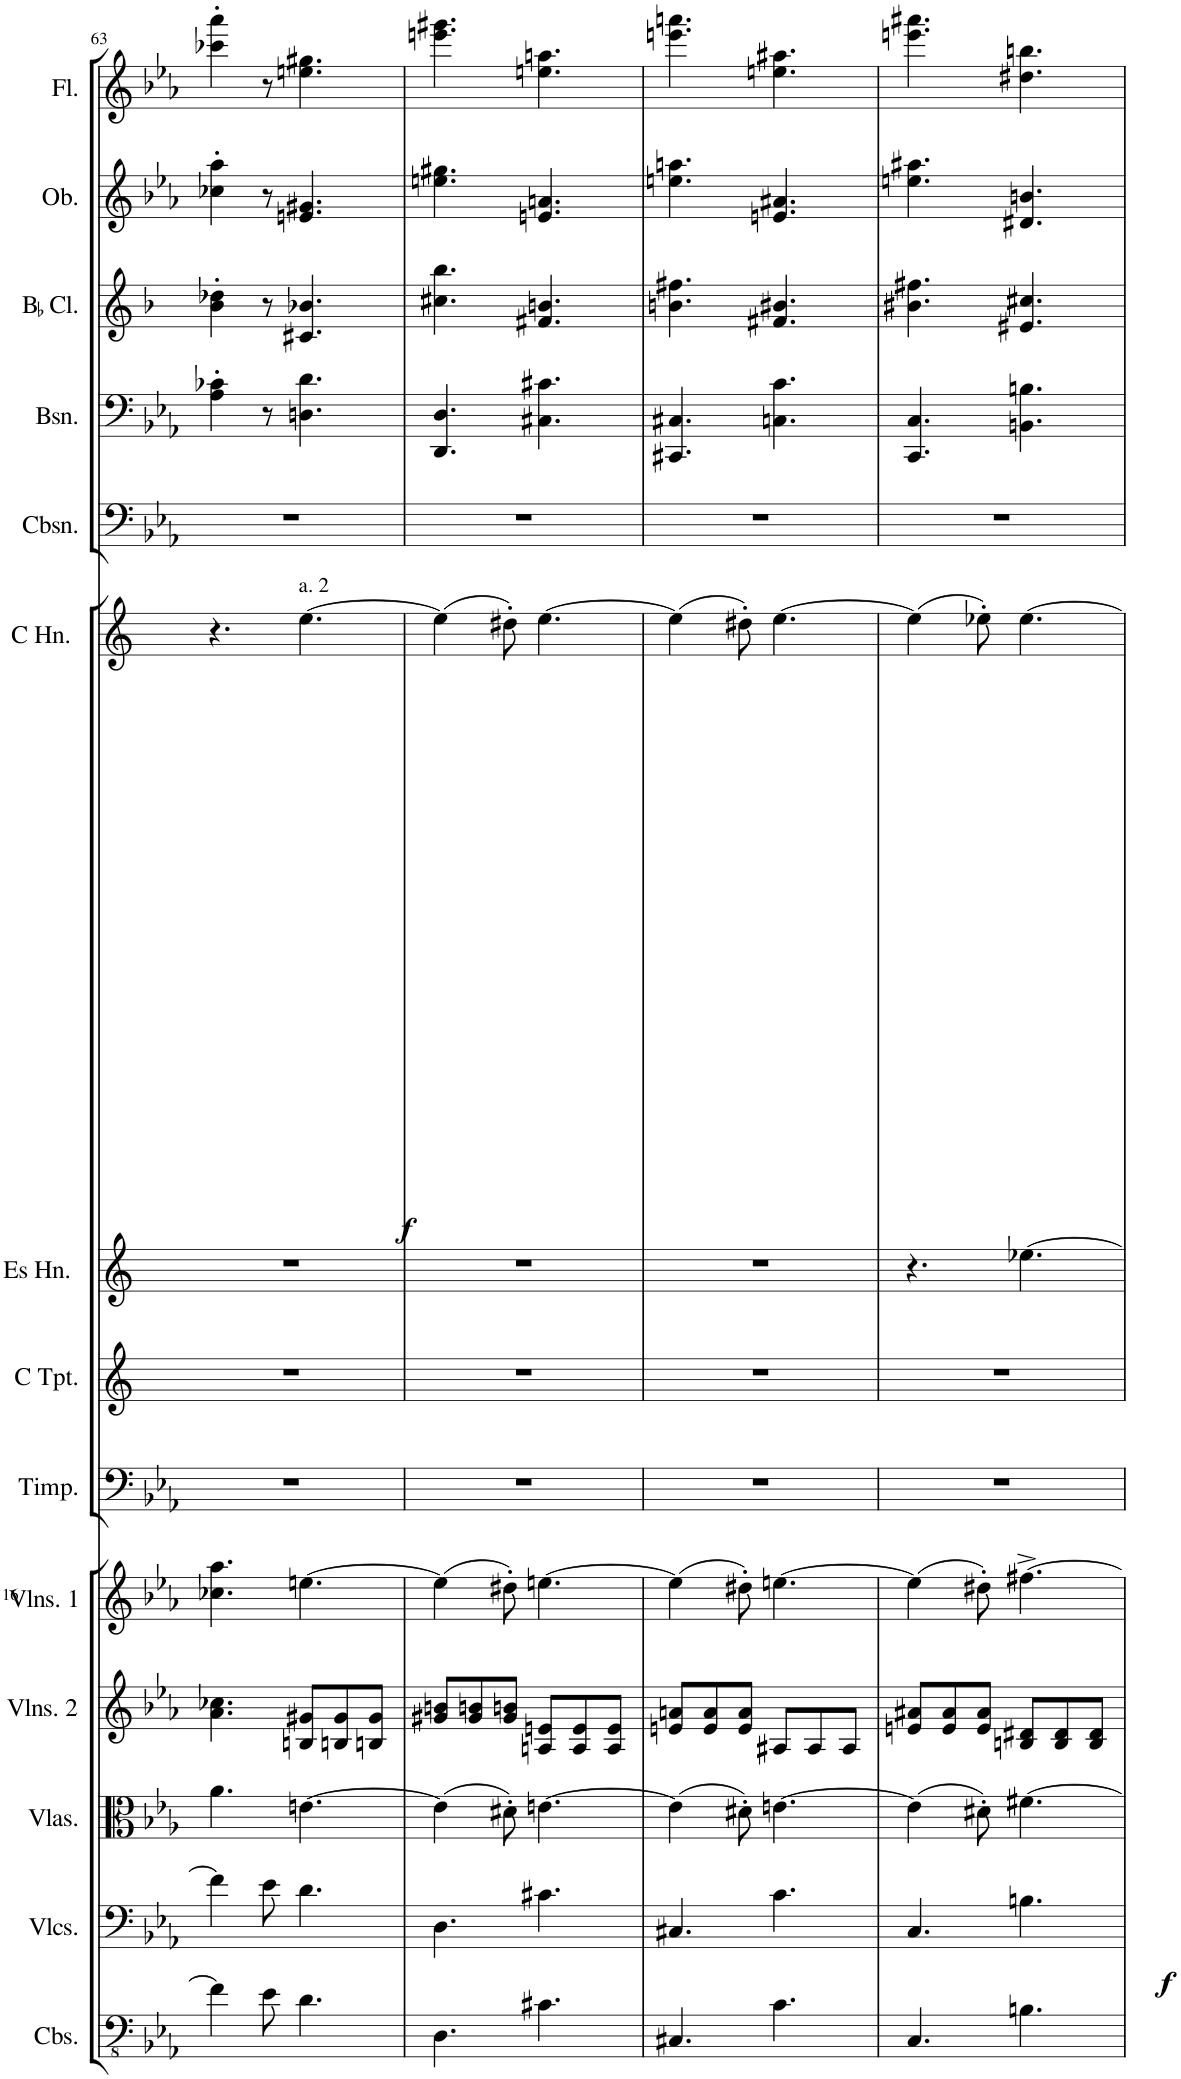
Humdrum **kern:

**kern	**kern	**kern	**kern	**kern	**kern	**kern	**kern	**dynam	**kern	**dynam	**kern	**kern	**kern	**kern	**kern
*part14	*part13	*part12	*part11	*part10	*part9	*part8	*part7	*part7	*part6	*part6	*part5	*part4	*part3	*part2	*part1
*staff14	*staff13	*staff12	*staff11	*staff10	*staff9	*staff8	*staff7	*staff7	*staff6	*staff6	*staff5	*staff4	*staff3	*staff2	*staff1
*I"Contrabasses	*I"Violoncellos	*I"Violas	*I"Violins 2	*I"Violins 1	*I"Timpani	*I"C Trumpet 1 2	*I"Es Horn 3 4	*	*I"C Horn 1 2	*	*I"Contrabassoon	*I"Bassoon 1 2	*I"BaccidentalFlat Clarinet 1 2	*I"Oboe 1 2	*I"Flute  1 2
*I'Cbs.	*I'Vlcs.	*I'Vlas.	*I'Vlns. 2	*I'Vlns. 1	*I'Timp.	*I'C Tpt.	*I'Es Hn.	*	*I'C Hn.	*	*I'Cbsn.	*I'Bsn.	*I'BaccidentalFlat Cl.	*I'Ob.	*I'Fl.
!!LO:PB:g=z
*clefFv4	*clefF4	*clefC3	*clefG2	*clefG2	*clefF4	*clefG2	*clefG2	*	*clefG2	*	*clefF4	*clefF4	*clefG2	*clefG2	*clefG2
*	*	*	*	*	*	*	*Trd5c9	*	*Trd4c7	*	*Trd7c12	*	*Trd1c2	*	*
*k[b-e-a-]	*k[b-e-a-]	*k[b-e-a-]	*k[b-e-a-]	*k[b-e-a-]	*k[b-e-a-]	*k[]	*k[]	*	*k[]	*	*k[b-e-a-]	*k[b-e-a-]	*k[b-]	*k[b-e-a-]	*k[b-e-a-]
*M6/8	*M9/8	*M9/8	*M9/8	*M9/8	*M6/8	*M6/8	*M6/8	*	*M6/8	*	*M6/8	*M9/8	*M9/8	*M9/8	*M9/8
=63	=63	=63	=63	=63	=63	=63	=63	=63	=63	=63	=63	=63	=63	=63	=63
4F-\]	4f-\]	4.a-\	4.a-\ 4.cc-X\	4.cc-X\ 4.aa-\	2.r	2.r	2.r	.	4.r	.	2.r	4A-\' 4c-X\'	4b-\' 4dd-X\'	4cc-X\' 4aa-\'	4ccc-X\' 4aaa-\'
8E-\	8e-\	.	.	.	.	.	.	.	.	.	.	8r	8r	8r	8r
!	!	!	!	!	!	!	!	!	!LO:TX:a:t=a. 2	!	!	!	!	!	!
!	!	!	!	!	!	!	!	!	!	!LO:DY:b	!	!	!	!	!
4.D\	4.d\	[4.en\	8Bn/ 8g#X/L	[4.een\	.	.	.	.	[4.ee\	f	.	4.Dn\ 4.d\	4.c#X/ 4.b-X/	4.en/ 4.g#X/	4.een\ 4.gg#X\
.	.	.	8Bn/ 8g#/	.	.	.	.	.	.	.	.	.	.	.	.
.	.	.	8Bn/ 8g#/J	.	.	.	.	.	.	.	.	.	.	.	.
=64	=64	=64	=64	=64	=64	=64	=64	=64	=64	=64	=64	=64	=64	=64	=64
4.DD\	4.D\	(4e\]	8g#X/ 8bn/L	(4ee\]	2.r	2.r	2.r	.	(4ee\]	.	2.r	4.DD/ 4.D/	4.cc#X\ 4.bb-\	4.een\ 4.gg#X\	4.eeen\ 4.ggg#X\
.	.	.	8g#/ 8bn/	.	.	.	.	.	.	.	.	.	.	.	.
.	.	8d#X'\)	8g#/ 8bn/J	8dd#X'\)	.	.	.	.	8dd#X'\)	.	.	.	.	.	.
4.C#X\	4.c#X\	[4.en\	8An/ 8en/L	[4.een\	.	.	.	.	[4.ee\	.	.	4.C#X\ 4.c#X\	4.f#X/ 4.bn/	4.en/ 4.an/	4.een\ 4.aan\
.	.	.	8A/ 8e/	.	.	.	.	.	.	.	.	.	.	.	.
.	.	.	8A/ 8e/J	.	.	.	.	.	.	.	.	.	.	.	.
=65	=65	=65	=65	=65	=65	=65	=65	=65	=65	=65	=65	=65	=65	=65	=65
4.CC#X/	4.C#X/	(4e\]	8en/ 8an/L	(4ee\]	2.r	2.r	2.r	.	(4ee\]	.	2.r	4.CC#X/ 4.C#X/	4.bn\ 4.ff#X\	4.een\ 4.aan\	4.eeen\ 4.aaan\
.	.	.	8e/ 8a/	.	.	.	.	.	.	.	.	.	.	.	.
.	.	8d#X'\)	8e/ 8a/J	8dd#X'\)	.	.	.	.	8dd#X'\)	.	.	.	.	.	.
4.C\	4.c\	[4.en\	8A#X/L	[4.een\	.	.	.	.	[4.ee\	.	.	4.Cn\ 4.c\	4.f#X/ 4.b#X/	4.en/ 4.a#X/	4.een\ 4.aa#X\
.	.	.	8A#/	.	.	.	.	.	.	.	.	.	.	.	.
.	.	.	8A#/J	.	.	.	.	.	.	.	.	.	.	.	.
=66	=66	=66	=66	=66	=66	=66	=66	=66	=66	=66	=66	=66	=66	=66	=66
4.CC/	4.C/	(4e\]	8en/ 8a#X/L	(4ee\]	2.r	2.r	4.r	.	(4ee\]	.	2.r	4.CC/ 4.C/	4.b#X\ 4.ff#X\	4.een\ 4.aa#X\	4.eeen\ 4.aaa#X\
.	.	.	8e/ 8a#/	.	.	.	.	.	.	.	.	.	.	.	.
.	.	8d#X'\)	8e/ 8a#/J	8dd#X'\)	.	.	.	.	8ee-X'\)	.	.	.	.	.	.
!	!	!	!	!	!	!	!	!LO:DY:b	!	!	!	!	!	!	!
4.BBn\	4.Bn\	[4.f#X\	8Bn/ 8d#X/L	[4.ff#X^\	.	.	[4.ee-X\	f	[4.ee-\	.	.	4.BBn\ 4.Bn\	4.e#X/ 4.cc#X/	4.d#X/ 4.bn/	4.dd#X\ 4.bbn\
.	.	.	8B/ 8d#/	.	.	.	.	.	.	.	.	.	.	.	.
.	.	.	8B/ 8d#/J	.	.	.	.	.	.	.	.	.	.	.	.
=	=	=	=	=	=	=	=	=	=	=	=	=	=	=	=
*-	*-	*-	*-	*-	*-	*-	*-	*-	*-	*-	*-	*-	*-	*-	*-
